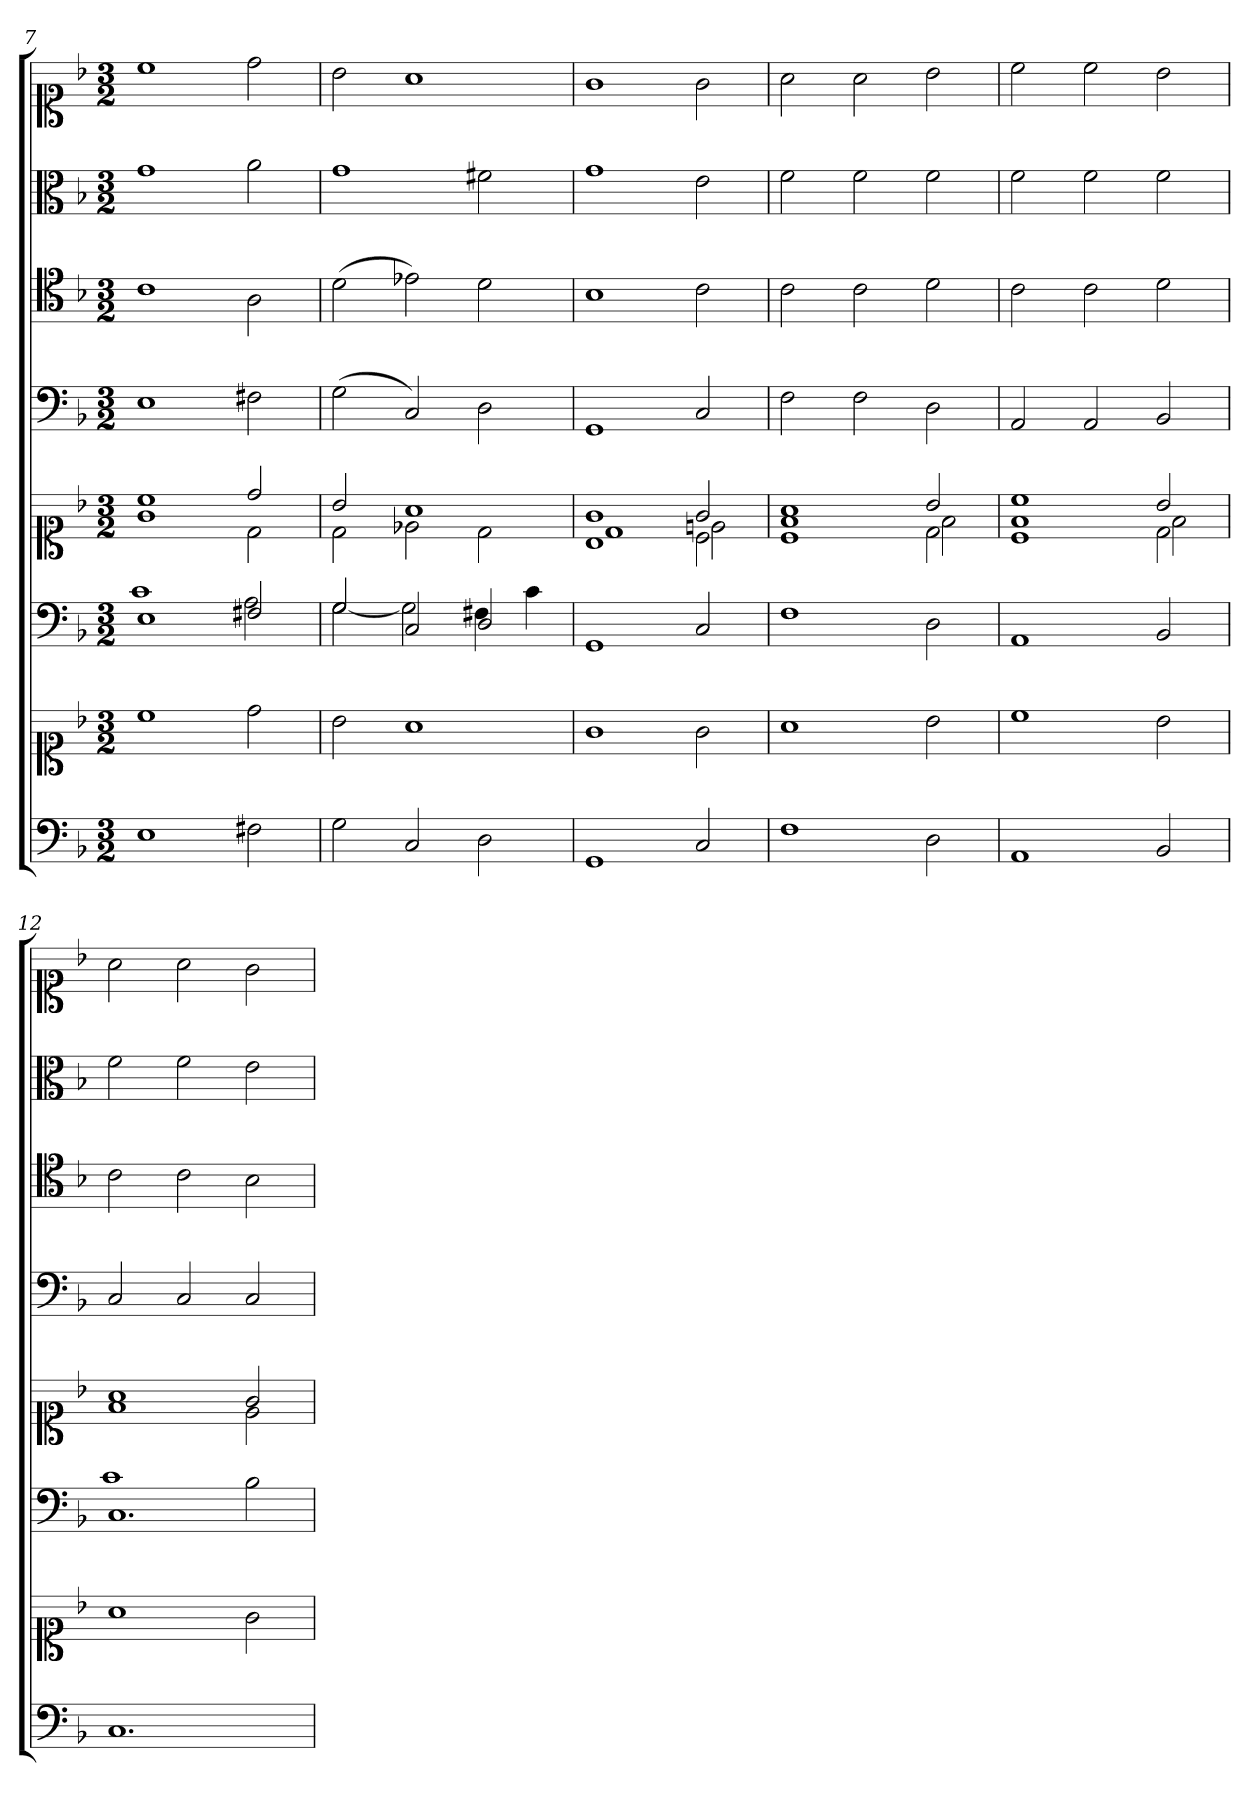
**kern	**kern	**kern	**kern	**kern	**kern	**kern	**kern
*part6	*part6	*part5	*part5	*part4	*part3	*part2	*part1
*staff8	*staff7	*staff6	*staff5	*staff4	*staff3	*staff2	*staff1
*clefF4	*clefC1	*clefF4	*clefC1	*clefF4	*clefC4	*clefC3	*clefC1
*k[b-]	*k[b-]	*k[b-]	*k[b-]	*k[b-]	*k[b-]	*k[b-]	*k[b-]
*F:	*F:	*F:	*F:	*F:	*F:	*F:	*F:
*M3/2	*M3/2	*M3/2	*M3/2	*M3/2	*M3/2	*M3/2	*M3/2
=7	=7	=7	=7	=7	=7	=7	=7
*	*	*^	*^	*	*	*	*
1E	1cc	1E	1c	1cc	1g	1E	1c	1g	1cc
2F#X	2dd	2F#X	2A	2dd	2d	2F#X	2A	2a	2dd
=8	=8	=8	=8	=8	=8	=8	=8	=8	=8
2G	2b-	2G	[2G	2b-	2d	(2G	(2d	1g	2b-
2C	1a	2C	2G]	1a	2e-X	2C)	2e-X)	.	1a
2D	.	2D	4F#X	.	2d	2D	2d	2f#X	.
.	.	.	4c	.	.	.	.	.	.
*	*	*v	*v	*	*	*	*	*	*
=9	=9	=9	=9	=9	=9	=9	=9	=9
*	*	*	*	*^	*	*	*	*
1GG	1g	1GG	1g	1B-	1d\	1GG	1B-	1g	1g
2C	2g	2C	2g	2c	2en\	2C	2c	2e	2g
=10	=10	=10	=10	=10	=10	=10	=10	=10	=10
1F	1a	1F	1a	1c	1f\	2F	2c	2f	2a
.	.	.	.	.	.	2F	2c	2f	2a
2D	2b-	2D	2b-	2d	2f\	2D	2d	2f	2b-
=11	=11	=11	=11	=11	=11	=11	=11	=11	=11
1AA	1cc	1AA	1cc	1c	1f\	2AA	2c	2f	2cc
.	.	.	.	.	.	2AA	2c	2f	2cc
2BB-	2b-	2BB-	2b-	2d	2f\	2BB-	2d	2f	2b-
*	*	*	*	*v	*v	*	*	*	*
=12	=12	=12	=12	=12	=12	=12	=12	=12
*	*	*^	*	*	*	*	*	*
1.C	1a	1.C	1c	1a	1f	2C	2c	2f	2a
.	.	.	.	.	.	2C	2c	2f	2a
.	2g	.	2B-	2g	2e	2C	2B-	2e	2g
*	*	*v	*v	*	*	*	*	*	*
*	*	*	*v	*v	*	*	*	*
=	=	=	=	=	=	=	=
*-	*-	*-	*-	*-	*-	*-	*-
